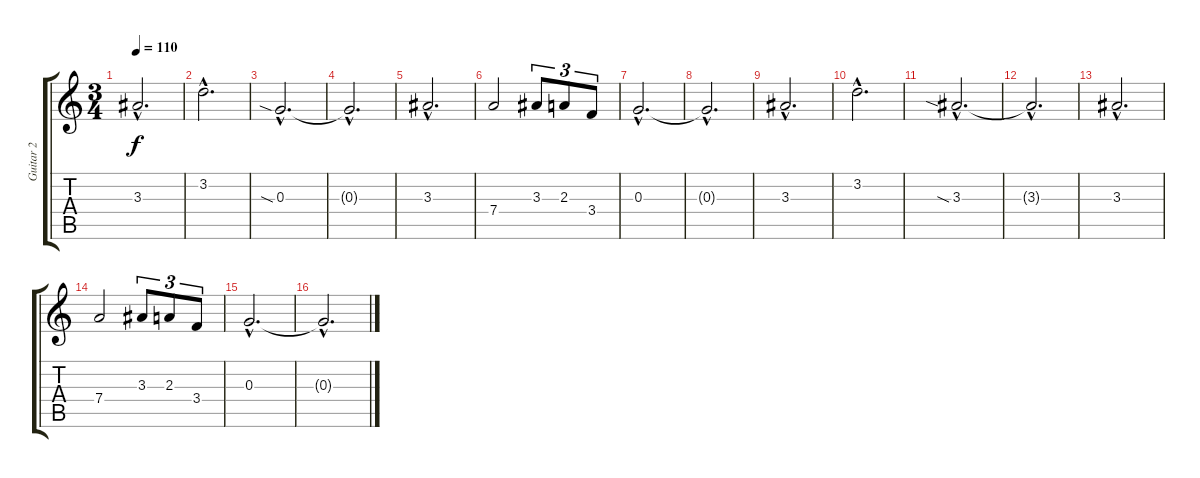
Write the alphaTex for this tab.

\track ("Guitar 2" "Guitar 2") {instrument distortionguitar}
\staff {score tabs}
\tuning (E4 B3 G3 D3 A2 E2) {hide}
\ts (3 4)
\tempo 110
\clef g2
\ks c
3.3{hac}.2{d dy f volume 12} |
3.2{hac}.2{d} |
0.3{sia hac}.2{d} |
0.3{hac t}.2{d} |
3.3{hac}.2{d} |
7.4.2 3.3.8{tu (3 2)} 2.3.8{tu (3 2)} 3.4.8{tu (3 2)} |
0.3{hac}.2{d} |
0.3{hac t}.2{d} |
3.3{hac}.2{d volume 12} |
3.2{hac}.2{d} |
3.3{sia hac}.2{d} |
3.3{hac t}.2{d} |
3.3{hac}.2{d} |
7.4.2 3.3.8{tu (3 2)} 2.3.8{tu (3 2)} 3.4.8{tu (3 2)} |
0.3{hac}.2{d} |
0.3{hac t}.2{d}
